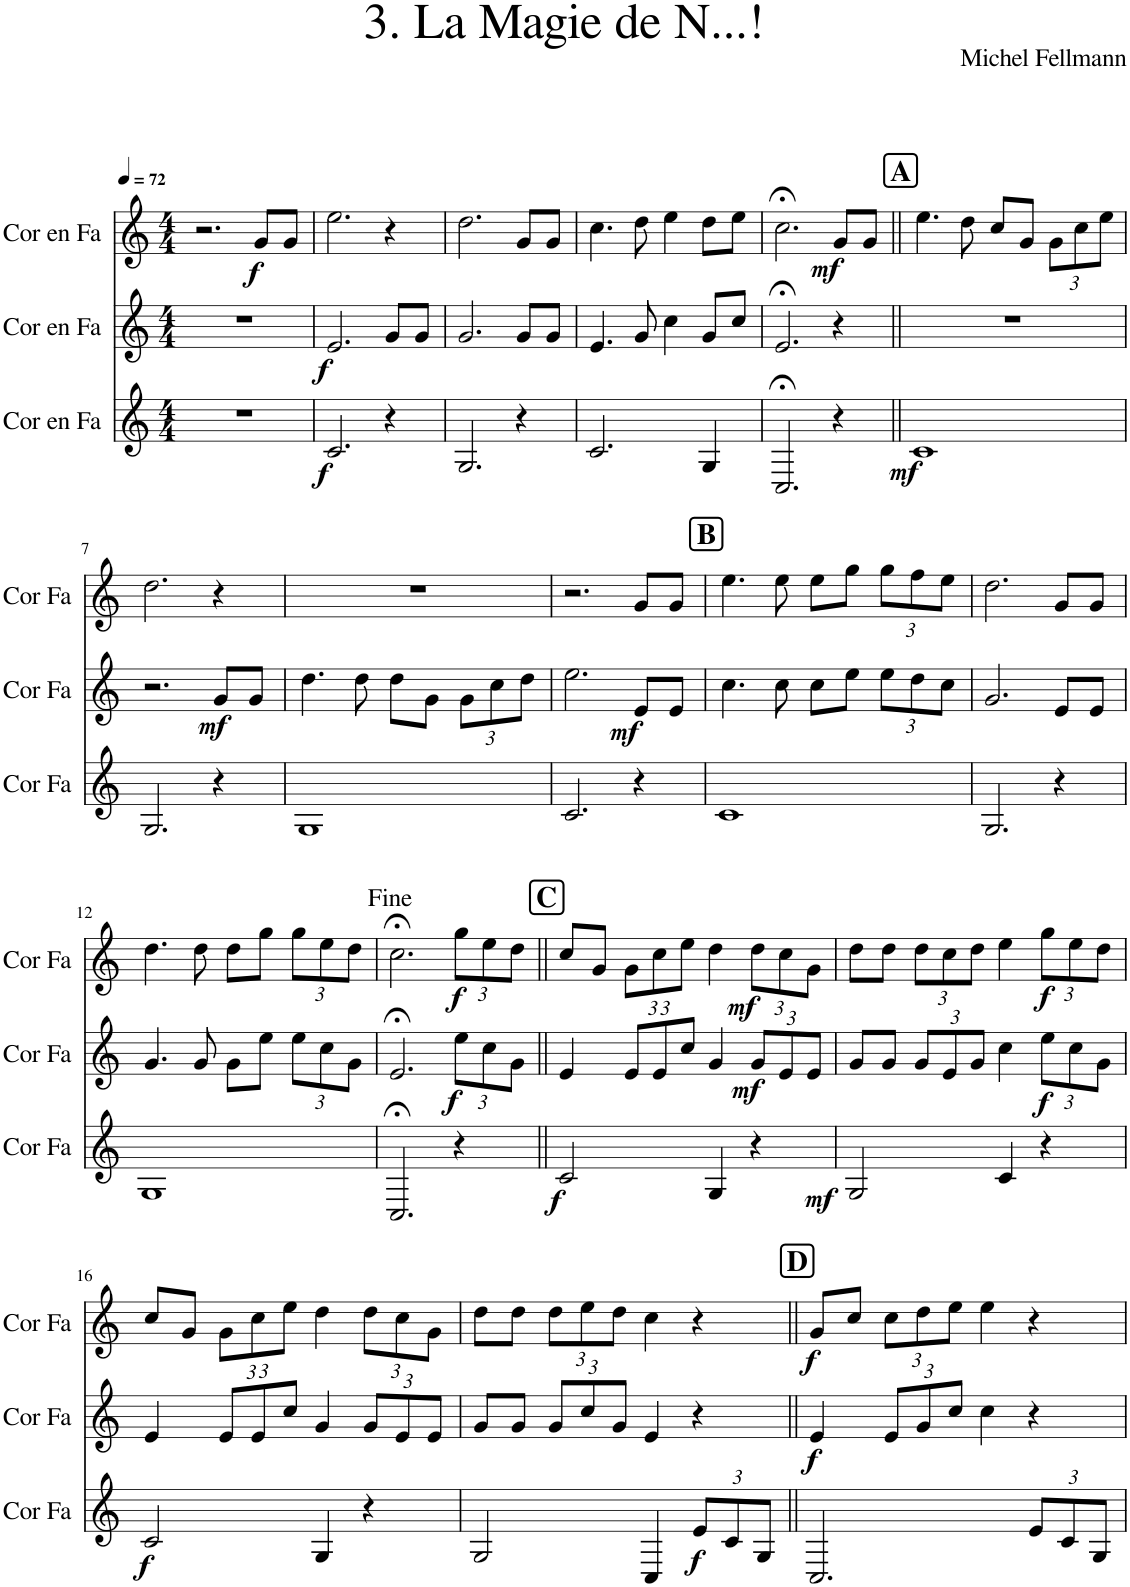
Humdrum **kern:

**kern	**dynam	**kern	**dynam	**kern	**dynam
*part3	*part3	*part2	*part2	*part1	*part1
*staff3	*staff3	*staff2	*staff2	*staff1	*staff1
*I"Cor en Fa	*	*I"Cor en Fa	*	*I"Cor en Fa	*
*I'Cor Fa	*	*I'Cor Fa	*	*I'Cor Fa	*
*clefG2	*	*clefG2	*	*clefG2	*
*Trd4c7	*	*Trd4c7	*	*Trd4c7	*
*k[]	*	*k[]	*	*k[]	*
*M4/4	*	*M4/4	*	*M4/4	*
*MM72	*	*MM72	*	*MM72	*
=1	=1	=1	=1	=1	=1
1r	.	1r	.	2.r	.
!	!	!	!	!	!LO:DY:b
.	.	.	.	8g/L	f
.	.	.	.	8g/J	.
=2	=2	=2	=2	=2	=2
!	!LO:DY:b	!	!LO:DY:b	!	!
2.c/	f	2.e/	f	2.ee\	.
4r	.	8g/L	.	4r	.
.	.	8g/J	.	.	.
=3	=3	=3	=3	=3	=3
2.G/	.	2.g/	.	2.dd\	.
4r	.	8g/L	.	8g/L	.
.	.	8g/J	.	8g/J	.
=4	=4	=4	=4	=4	=4
2.c/	.	4.e/	.	4.cc\	.
.	.	8g/	.	8dd\	.
.	.	4cc\	.	4ee\	.
4G/	.	8g/L	.	8dd\L	.
.	.	8cc/J	.	8ee\J	.
=5	=5	=5	=5	=5	=5
2.C;</	.	2.e;</	.	2.cc;<\	.
!	!	!	!	!	!LO:DY:b
4r	.	4r	.	8g/L	mf
.	.	.	.	8g/J	.
!!LO:REH:place=s1:a:B:cj:fs=14:t=A
=6||	=6||	=6||	=6||	=6||	=6||
!	!LO:DY:b	!	!	!	!
1c	mf	1r	.	4.ee\	.
.	.	.	.	8dd\	.
.	.	.	.	8cc/L	.
.	.	.	.	8g/J	.
*	*	*	*	*Xbrackettup	*
.	.	.	.	12g\L	.
.	.	.	.	12cc\	.
.	.	.	.	12ee\J	.
!!LO:LB:g=z
=7	=7	=7	=7	=7	=7
2.G/	.	2.r	.	2.dd\	.
!	!	!	!LO:DY:b	!	!
4r	.	8g/L	mf	4r	.
.	.	8g/J	.	.	.
=8	=8	=8	=8	=8	=8
1G	.	4.dd\	.	1r	.
.	.	8dd\	.	.	.
.	.	8dd\L	.	.	.
.	.	8g\J	.	.	.
*	*	*Xbrackettup	*	*	*
.	.	12g\L	.	.	.
.	.	12cc\	.	.	.
.	.	12dd\J	.	.	.
=9	=9	=9	=9	=9	=9
2.c/	.	2.ee\	.	2.r	.
!	!	!	!LO:DY:b	!	!
4r	.	8e/L	mf	8g/L	.
.	.	8e/J	.	8g/J	.
!!LO:REH:place=s1:a:B:cj:fs=14:t=B
=10	=10	=10	=10	=10	=10
1c	.	4.cc\	.	4.ee\	.
.	.	8cc\	.	8ee\	.
.	.	8cc\L	.	8ee\L	.
.	.	8ee\J	.	8gg\J	.
.	.	12ee\L	.	12gg\L	.
.	.	12dd\	.	12ff\	.
.	.	12cc\J	.	12ee\J	.
=11	=11	=11	=11	=11	=11
2.G/	.	2.g/	.	2.dd\	.
4r	.	8e/L	.	8g/L	.
.	.	8e/J	.	8g/J	.
!!LO:LB:g=z
=12	=12	=12	=12	=12	=12
1G	.	4.g/	.	4.dd\	.
.	.	8g/	.	8dd\	.
.	.	8g\L	.	8dd\L	.
.	.	8ee\J	.	8gg\J	.
.	.	12ee\L	.	12gg\L	.
.	.	12cc\	.	12ee\	.
.	.	12g\J	.	12dd\J	.
=13	=13	=13	=13	=13	=13
2.C;</	.	2.e;</	.	2.cc;<\	.
!	!	!	!LO:DY:b	!	!LO:DY:b
4r	.	12ee\L	f	12gg\L	f
.	.	12cc\	.	12ee\	.
.	.	12g\J	.	12dd\J	.
!!LO:REH:place=s1:a:B:cj:fs=14:t=C
=14||	=14||	=14||	=14||	=14||	=14||
!	!LO:DY:b	!	!	!	!
2c/	f	4e/	.	8cc/L	.
.	.	.	.	8g/J	.
.	.	12e/L	.	12g\L	.
.	.	12e/	.	12cc\	.
.	.	12cc/J	.	12ee\J	.
4G/	.	4g/	.	4dd\	.
!	!LO:DY:b	!	!LO:DY:b	!	!LO:DY:b
4r	mf	12g/L	mf	12dd\L	mf
.	.	12e/	.	12cc\	.
.	.	12e/J	.	12g\J	.
=15	=15	=15	=15	=15	=15
2G/	.	8g/L	.	8dd\L	.
.	.	8g/J	.	8dd\J	.
.	.	12g/L	.	12dd\L	.
.	.	12e/	.	12cc\	.
.	.	12g/J	.	12dd\J	.
4c/	.	4cc\	.	4ee\	.
!	!	!	!LO:DY:b	!	!LO:DY:b
4r	.	12ee\L	f	12gg\L	f
.	.	12cc\	.	12ee\	.
.	.	12g\J	.	12dd\J	.
!!LO:LB:g=z
=16	=16	=16	=16	=16	=16
!	!LO:DY:b	!	!	!	!
2c/	f	4e/	.	8cc/L	.
.	.	.	.	8g/J	.
.	.	12e/L	.	12g\L	.
.	.	12e/	.	12cc\	.
.	.	12cc/J	.	12ee\J	.
4G/	.	4g/	.	4dd\	.
4r	.	12g/L	.	12dd\L	.
.	.	12e/	.	12cc\	.
.	.	12e/J	.	12g\J	.
=17	=17	=17	=17	=17	=17
2G/	.	8g/L	.	8dd\L	.
.	.	8g/J	.	8dd\J	.
.	.	12g/L	.	12dd\L	.
.	.	12cc/	.	12ee\	.
.	.	12g/J	.	12dd\J	.
4C/	.	4e/	.	4cc\	.
*Xbrackettup	*	*	*	*	*
!	!LO:DY:b	!	!	!	!
12e/L	f	4r	.	4r	.
12c/	.	.	.	.	.
12G/J	.	.	.	.	.
!!LO:REH:place=s1:a:B:cj:fs=14:t=D
=18||	=18||	=18||	=18||	=18||	=18||
!	!	!	!LO:DY:b	!	!LO:DY:b
2.C/	.	4e/	f	8g/L	f
.	.	.	.	8cc/J	.
.	.	12e/L	.	12cc\L	.
.	.	12g/	.	12dd\	.
.	.	12cc/J	.	12ee\J	.
.	.	4cc\	.	4ee\	.
12e/L	.	4r	.	4r	.
12c/	.	.	.	.	.
12G/J	.	.	.	.	.
=	=	=	=	=	=
*-	*-	*-	*-	*-	*-
